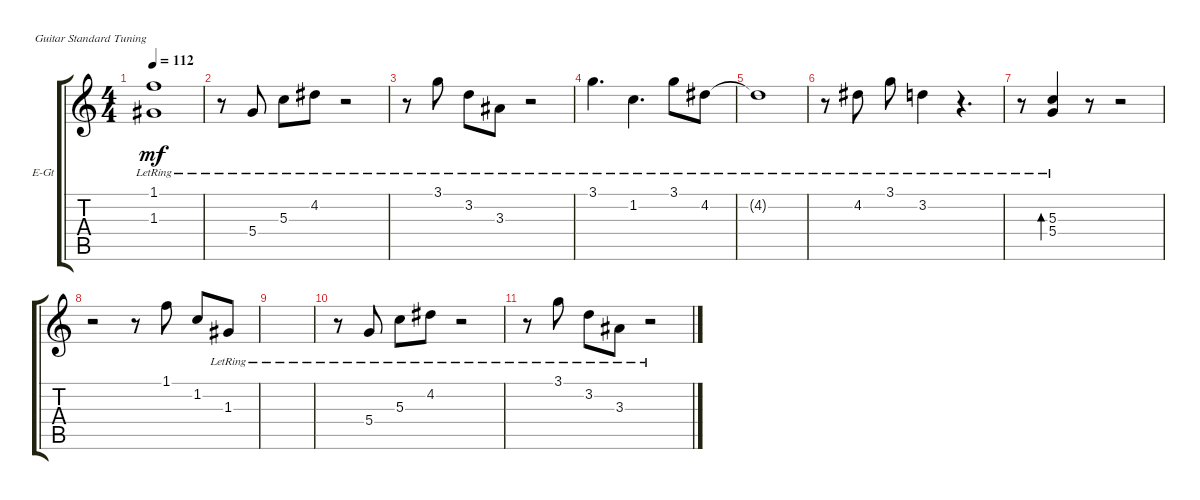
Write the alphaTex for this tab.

\bracketExtendMode groupsimilarinstruments
\firstSystemTrackNameOrientation horizontal
\otherSystemsTrackNameOrientation horizontal
\track ("Electric Guitar" "E-Gt") {instrument electricguitarclean}
\staff {score tabs}
\tuning (E4 B3 G3 D3 A2 E2)
\ts (4 4)
\tempo 112
\clef g2
\ks c
(1.3{lr t} 1.1{lr t}).1{dy mf} |
r.8 5.4{lr}.8 5.3{lr}.8 4.2{lr}.8 r.2 |
r.8 3.1{lr}.8 3.2{lr}.8 3.3{lr}.8 r.2 |
3.1{lr}.4{d} 1.2{lr}.4{d} 3.1{lr}.8 4.2{lr}.8 |
4.2{lr t}.1 |
r.8 4.2{lr}.8 3.1{lr}.8 3.2{lr}.4 r.4{d} |
r.8 (5.4{lr} 5.3{lr}).4{bd 234} r.8 r.2 |
r.2 r.8 1.1.8 1.2.8 1.3{lr}.8 |
|
r.8 5.4{lr}.8 5.3{lr}.8 4.2{lr}.8 r.2 |
r.8 3.1{lr}.8 3.2{lr}.8 3.3{lr}.8 r.2
